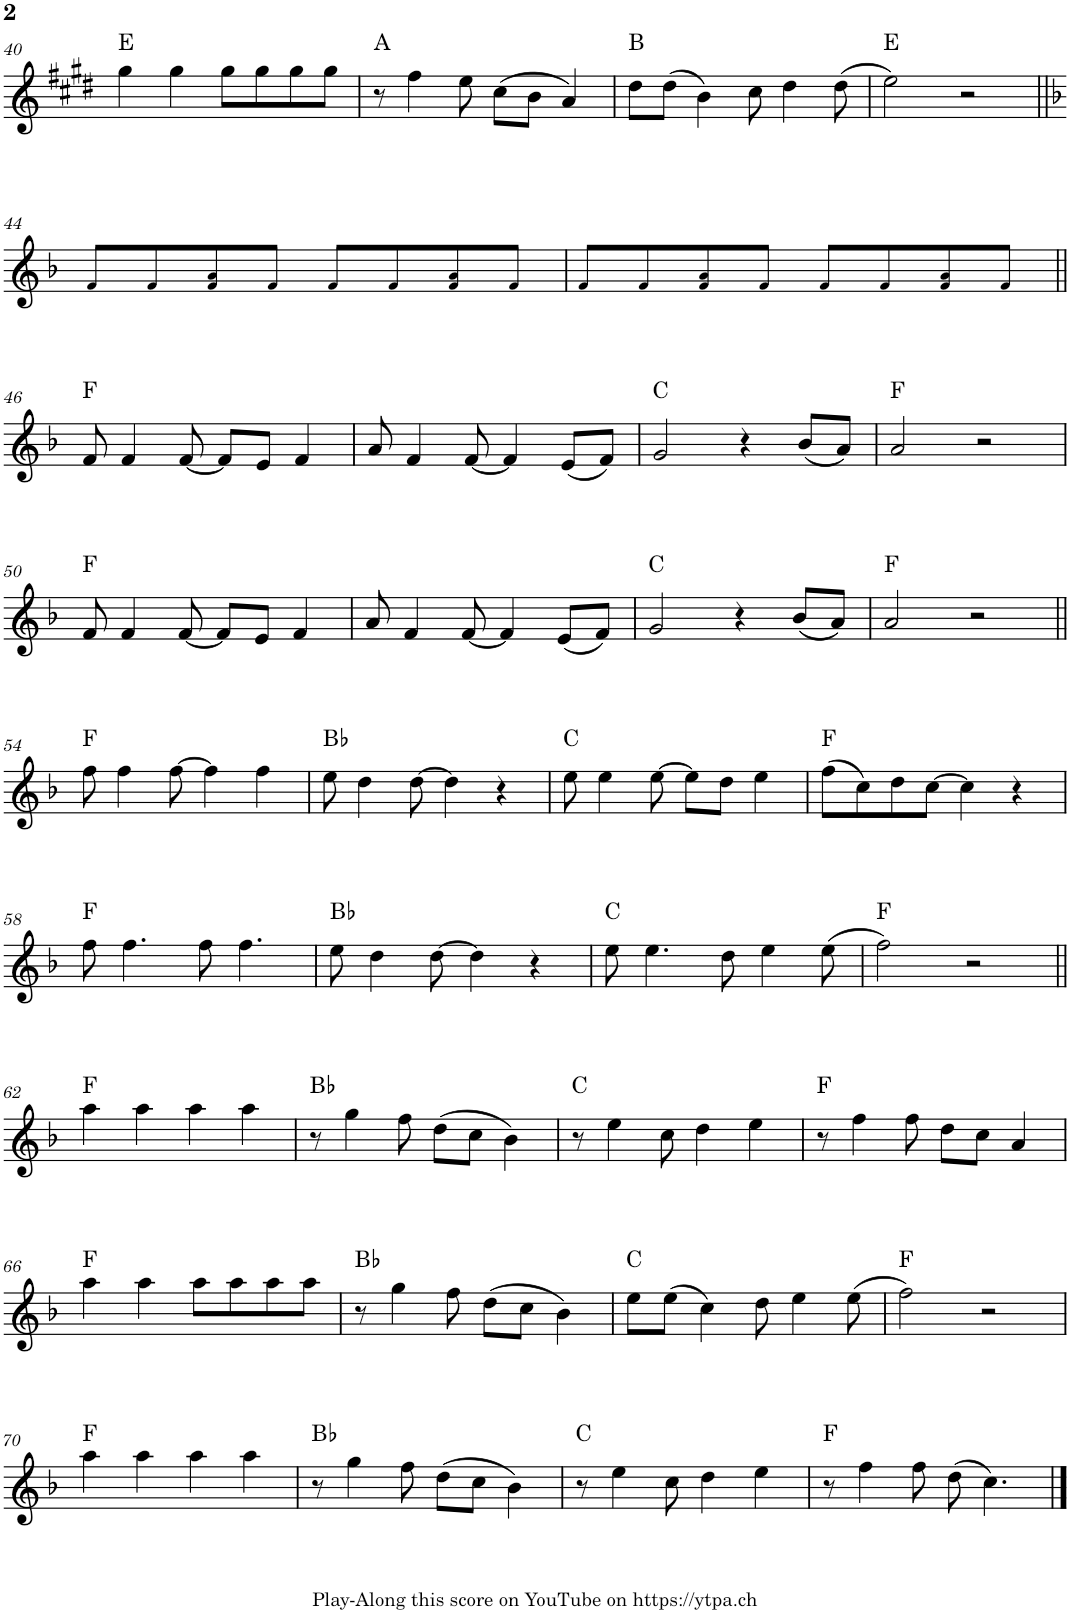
**kern	**harte
*part1	*part1
*staff1	*
*I"Piano	*
*I'Pno.	*
!!LO:PB:g=z
*clefG2	*
*k[f#c#g#d#]	*
*M4/4	*
=40	=40
4gg#\	E:maj
4gg#\	.
8gg#\L	.
8gg#\	.
8gg#\	.
8gg#\J	.
=41	=41
8r	A:maj
4ff#\	.
8ee\	.
(8cc#\L	.
8b\J	.
4a/)	.
=42	=42
8dd#\L	B:maj
(8dd#\J	.
4b\)	.
8cc#\	.
4dd#\	.
(8dd#\	.
=43	=43
2ee\)	E:maj
2r	.
!!LO:LB:g=z
=44||	=44||
*k[b-]	*
8f!/L	.
8f!/	.
8f!/ 8a!/	.
8f!/J	.
8f!/L	.
8f!/	.
8f!/ 8a!/	.
8f!/J	.
=45	=45
8f!/L	.
8f!/	.
8f!/ 8a!/	.
8f!/J	.
8f!/L	.
8f!/	.
8f!/ 8a!/	.
8f!/J	.
!!LO:LB:g=z
=46||	=46||
8f/	F:maj
4f/	.
[8f/	.
8f/L]	.
8e/J	.
4f/	.
=47	=47
8a/	.
4f/	.
[8f/	.
4f/]	.
(8e/L	.
8f/J)	.
=48	=48
2g/	C:maj
4r	.
(8b-/L	.
8a/J)	.
=49	=49
2a/	F:maj
2r	.
!!LO:LB:g=z
=50	=50
8f/	F:maj
4f/	.
[8f/	.
8f/L]	.
8e/J	.
4f/	.
=51	=51
8a/	.
4f/	.
[8f/	.
4f/]	.
(8e/L	.
8f/J)	.
=52	=52
2g/	C:maj
4r	.
(8b-/L	.
8a/J)	.
=53	=53
2a/	F:maj
2r	.
!!LO:LB:g=z
=54||	=54||
8ff\	F:maj
4ff\	.
[8ff\	.
4ff\]	.
4ff\	.
=55	=55
8ee\	Bb:maj
4dd\	.
[8dd\	.
4dd\]	.
4r	.
=56	=56
8ee\	C:maj
4ee\	.
[8ee\	.
8ee\L]	.
8dd\J	.
4ee\	.
=57	=57
(8ff\L	F:maj
8cc\)	.
8dd\	.
[8cc\J	.
4cc\]	.
4r	.
!!LO:LB:g=z
=58	=58
8ff\	F:maj
4.ff\	.
8ff\	.
4.ff\	.
=59	=59
8ee\	Bb:maj
4dd\	.
[8dd\	.
4dd\]	.
4r	.
=60	=60
8ee\	C:maj
4.ee\	.
8dd\	.
4ee\	.
(8ee\	.
=61	=61
2ff\)	F:maj
2r	.
!!LO:LB:g=z
=62||	=62||
4aa\	F:maj
4aa\	.
4aa\	.
4aa\	.
=63	=63
8r	Bb:maj
4gg\	.
8ff\	.
(8dd\L	.
8cc\J	.
4b-\)	.
=64	=64
8r	C:maj
4ee\	.
8cc\	.
4dd\	.
4ee\	.
=65	=65
8r	F:maj
4ff\	.
8ff\	.
8dd\L	.
8cc\J	.
4a/	.
!!LO:LB:g=z
=66	=66
4aa\	F:maj
4aa\	.
8aa\L	.
8aa\	.
8aa\	.
8aa\J	.
=67	=67
8r	Bb:maj
4gg\	.
8ff\	.
(8dd\L	.
8cc\J	.
4b-\)	.
=68	=68
8ee\L	C:maj
(8ee\J	.
4cc\)	.
8dd\	.
4ee\	.
(8ee\	.
=69	=69
2ff\)	F:maj
2r	.
!!LO:LB:g=z
=70	=70
4aa\	F:maj
4aa\	.
4aa\	.
4aa\	.
=71	=71
8r	Bb:maj
4gg\	.
8ff\	.
(8dd\L	.
8cc\J	.
4b-\)	.
=72	=72
8r	C:maj
4ee\	.
8cc\	.
4dd\	.
4ee\	.
=73	=73
8r	F:maj
4ff\	.
8ff\	.
(8dd\	.
4.cc\)	.
==	==
*-	*-
